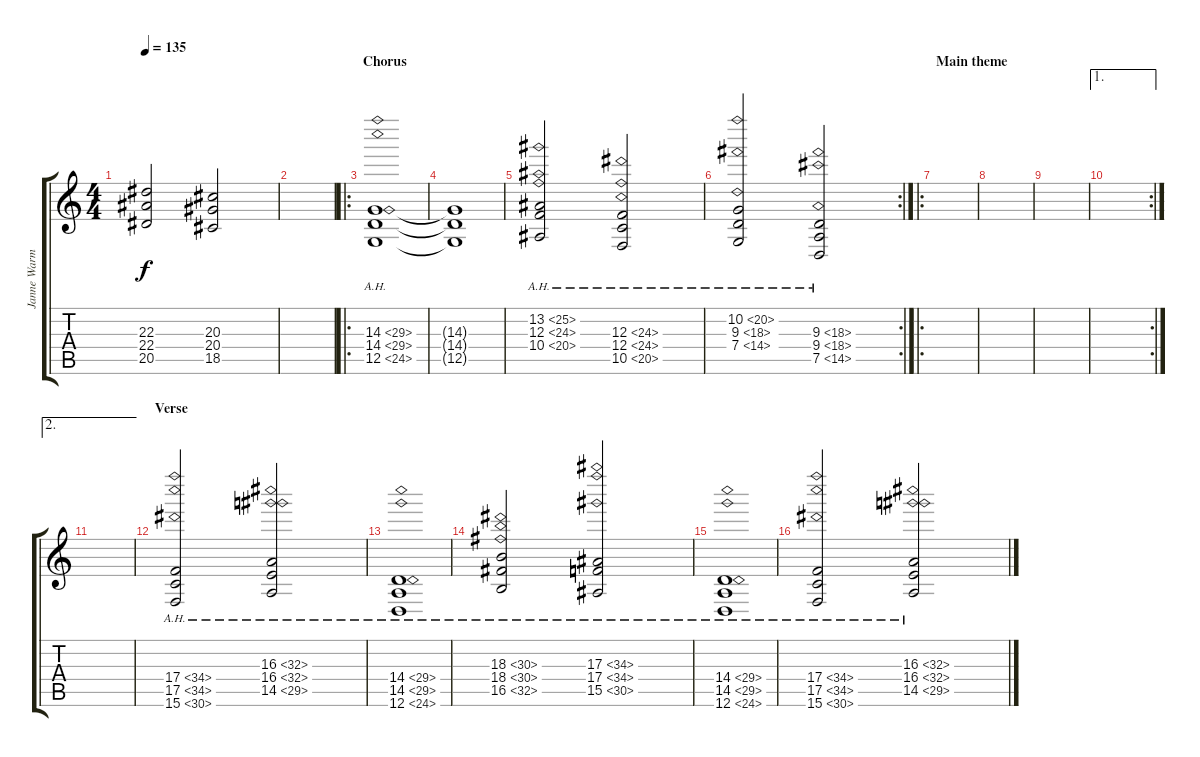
\track ("Janne Warman" "Janne Warm") {instrument lead2sawtooth}
\staff {score tabs}
\tuning (D4 A3 F3 C3 G2 D2) {hide}
\ts (4 4)
\tempo 135
\clef g2
\ks c
(22.3 22.4 20.5).2{dy f volume 11 instrument stringensemble1} (20.3 20.4 18.5).2 |
|
\ro
\section ("" "Chorus")
(14.3{ah 15} 14.4{ah 15} 12.5{ah 12}).1{volume 10 instrument synthstrings1} |
(14.3{t} 14.4{t} 12.5{t}).1 |
(13.2{ah 12} 12.3{ah 12} 10.4{ah 10}).2 (12.3{ah 12} 12.4{ah 12} 10.5{ah 10}).2 |
\rc 2
(10.2{ah 10} 9.3{ah 9} 7.4{ah 7}).2 (9.3{ah 9} 9.4{ah 9} 7.5{ah 7}).2 |
\ro
\section ("" "Main theme")
|
|
|
\ae 1
\rc 2
|
\ae 2
|
\section ("" "Verse")
(17.4{ah 17} 17.5{ah 17} 15.6{ah 15}).2{volume 11 instrument stringensemble1} (16.3{ah 16} 16.4{ah 16} 14.5{ah 15}).2 |
(14.4{ah 15} 14.5{ah 15} 12.6{ah 12}).1 |
(18.3{ah 12} 18.4{ah 12} 16.5{ah 16}).2 (17.3{ah 17} 17.4{ah 17} 15.5{ah 15}).2 |
(14.4{ah 15} 14.5{ah 15} 12.6{ah 12}).1 |
(17.4{ah 17} 17.5{ah 17} 15.6{ah 15}).2{volume 11 instrument stringensemble1} (16.3{ah 16} 16.4{ah 16} 14.5{ah 15}).2
